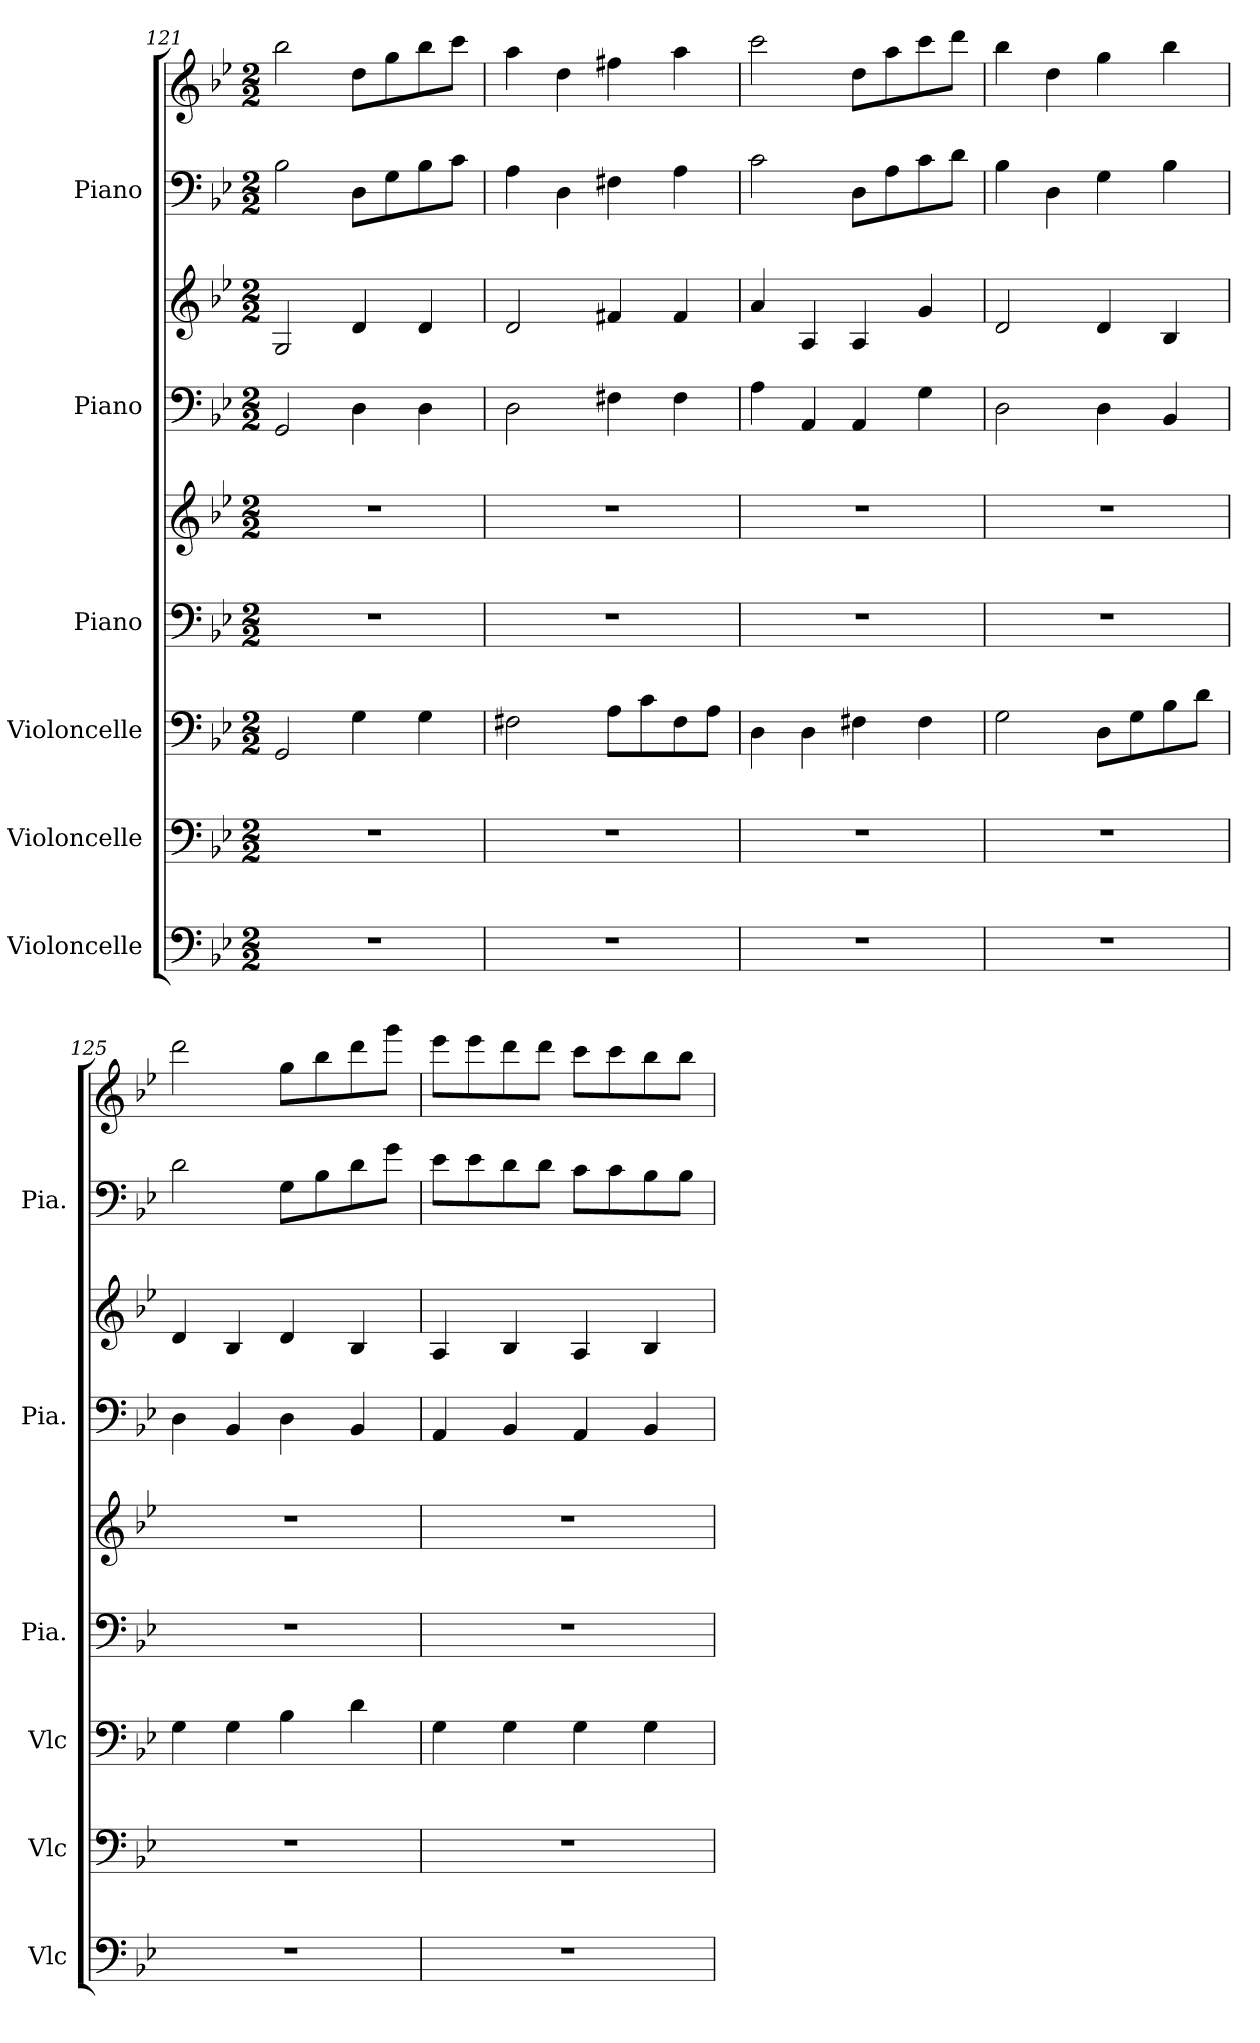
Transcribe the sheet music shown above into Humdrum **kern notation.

**kern	**kern	**kern	**kern	**kern	**kern	**kern	**kern	**kern
*part6	*part5	*part4	*part3	*part3	*part2	*part2	*part1	*part1
*staff9	*staff8	*staff7	*staff6	*staff5	*staff4	*staff3	*staff2	*staff1
*I"Violoncelle	*I"Violoncelle	*I"Violoncelle	*I"Piano	*	*I"Piano	*	*I"Piano	*
*I'Vlc	*I'Vlc	*I'Vlc	*I'Pia.	*	*I'Pia.	*	*I'Pia.	*
*clefF4	*clefF4	*clefF4	*clefF4	*clefG2	*clefF4	*clefG2	*clefF4	*clefG2
*k[b-e-]	*k[b-e-]	*k[b-e-]	*k[b-e-]	*k[b-e-]	*k[b-e-]	*k[b-e-]	*k[b-e-]	*k[b-e-]
*M2/2	*M2/2	*M2/2	*M2/2	*M2/2	*M2/2	*M2/2	*M2/2	*M2/2
=121	=121	=121	=121	=121	=121	=121	=121	=121
1r	1r	2GG/	1r	1r	2GG/	2G/	2B-\	2bb-\
.	.	4G\	.	.	4D\	4d/	8D\L	8dd\L
.	.	.	.	.	.	.	8G\	8gg\
.	.	4G\	.	.	4D\	4d/	8B-\	8bb-\
.	.	.	.	.	.	.	8c\J	8ccc\J
!!LO:PB:g=z
=122	=122	=122	=122	=122	=122	=122	=122	=122
1r	1r	2F#X\	1r	1r	2D\	2d/	4A\	4aa\
.	.	.	.	.	.	.	4D\	4dd\
.	.	8A\L	.	.	4F#X\	4f#X/	4F#X\	4ff#X\
.	.	8c\	.	.	.	.	.	.
.	.	8F#\	.	.	4F#\	4f#/	4A\	4aa\
.	.	8A\J	.	.	.	.	.	.
=123	=123	=123	=123	=123	=123	=123	=123	=123
1r	1r	4D\	1r	1r	4A\	4a/	2c\	2ccc\
.	.	4D\	.	.	4AA/	4A/	.	.
.	.	4F#X\	.	.	4AA/	4A/	8D\L	8dd\L
.	.	.	.	.	.	.	8A\	8aa\
.	.	4F#\	.	.	4G\	4g/	8c\	8ccc\
.	.	.	.	.	.	.	8d\J	8ddd\J
=124	=124	=124	=124	=124	=124	=124	=124	=124
1r	1r	2G\	1r	1r	2D\	2d/	4B-\	4bb-\
.	.	.	.	.	.	.	4D\	4dd\
.	.	8D\L	.	.	4D\	4d/	4G\	4gg\
.	.	8G\	.	.	.	.	.	.
.	.	8B-\	.	.	4BB-/	4B-/	4B-\	4bb-\
.	.	8d\J	.	.	.	.	.	.
=125	=125	=125	=125	=125	=125	=125	=125	=125
1r	1r	4G\	1r	1r	4D\	4d/	2d\	2ddd\
.	.	4G\	.	.	4BB-/	4B-/	.	.
.	.	4B-\	.	.	4D\	4d/	8G\L	8gg\L
.	.	.	.	.	.	.	8B-\	8bb-\
.	.	4d\	.	.	4BB-/	4B-/	8d\	8ddd\
.	.	.	.	.	.	.	8g\J	8ggg\J
=126	=126	=126	=126	=126	=126	=126	=126	=126
1r	1r	4G\	1r	1r	4AA/	4A/	8e-\L	8eee-\L
.	.	.	.	.	.	.	8e-\	8eee-\
.	.	4G\	.	.	4BB-/	4B-/	8d\	8ddd\
.	.	.	.	.	.	.	8d\J	8ddd\J
.	.	4G\	.	.	4AA/	4A/	8c\L	8ccc\L
.	.	.	.	.	.	.	8c\	8ccc\
.	.	4G\	.	.	4BB-/	4B-/	8B-\	8bb-\
.	.	.	.	.	.	.	8B-\J	8bb-\J
=	=	=	=	=	=	=	=	=
*-	*-	*-	*-	*-	*-	*-	*-	*-
